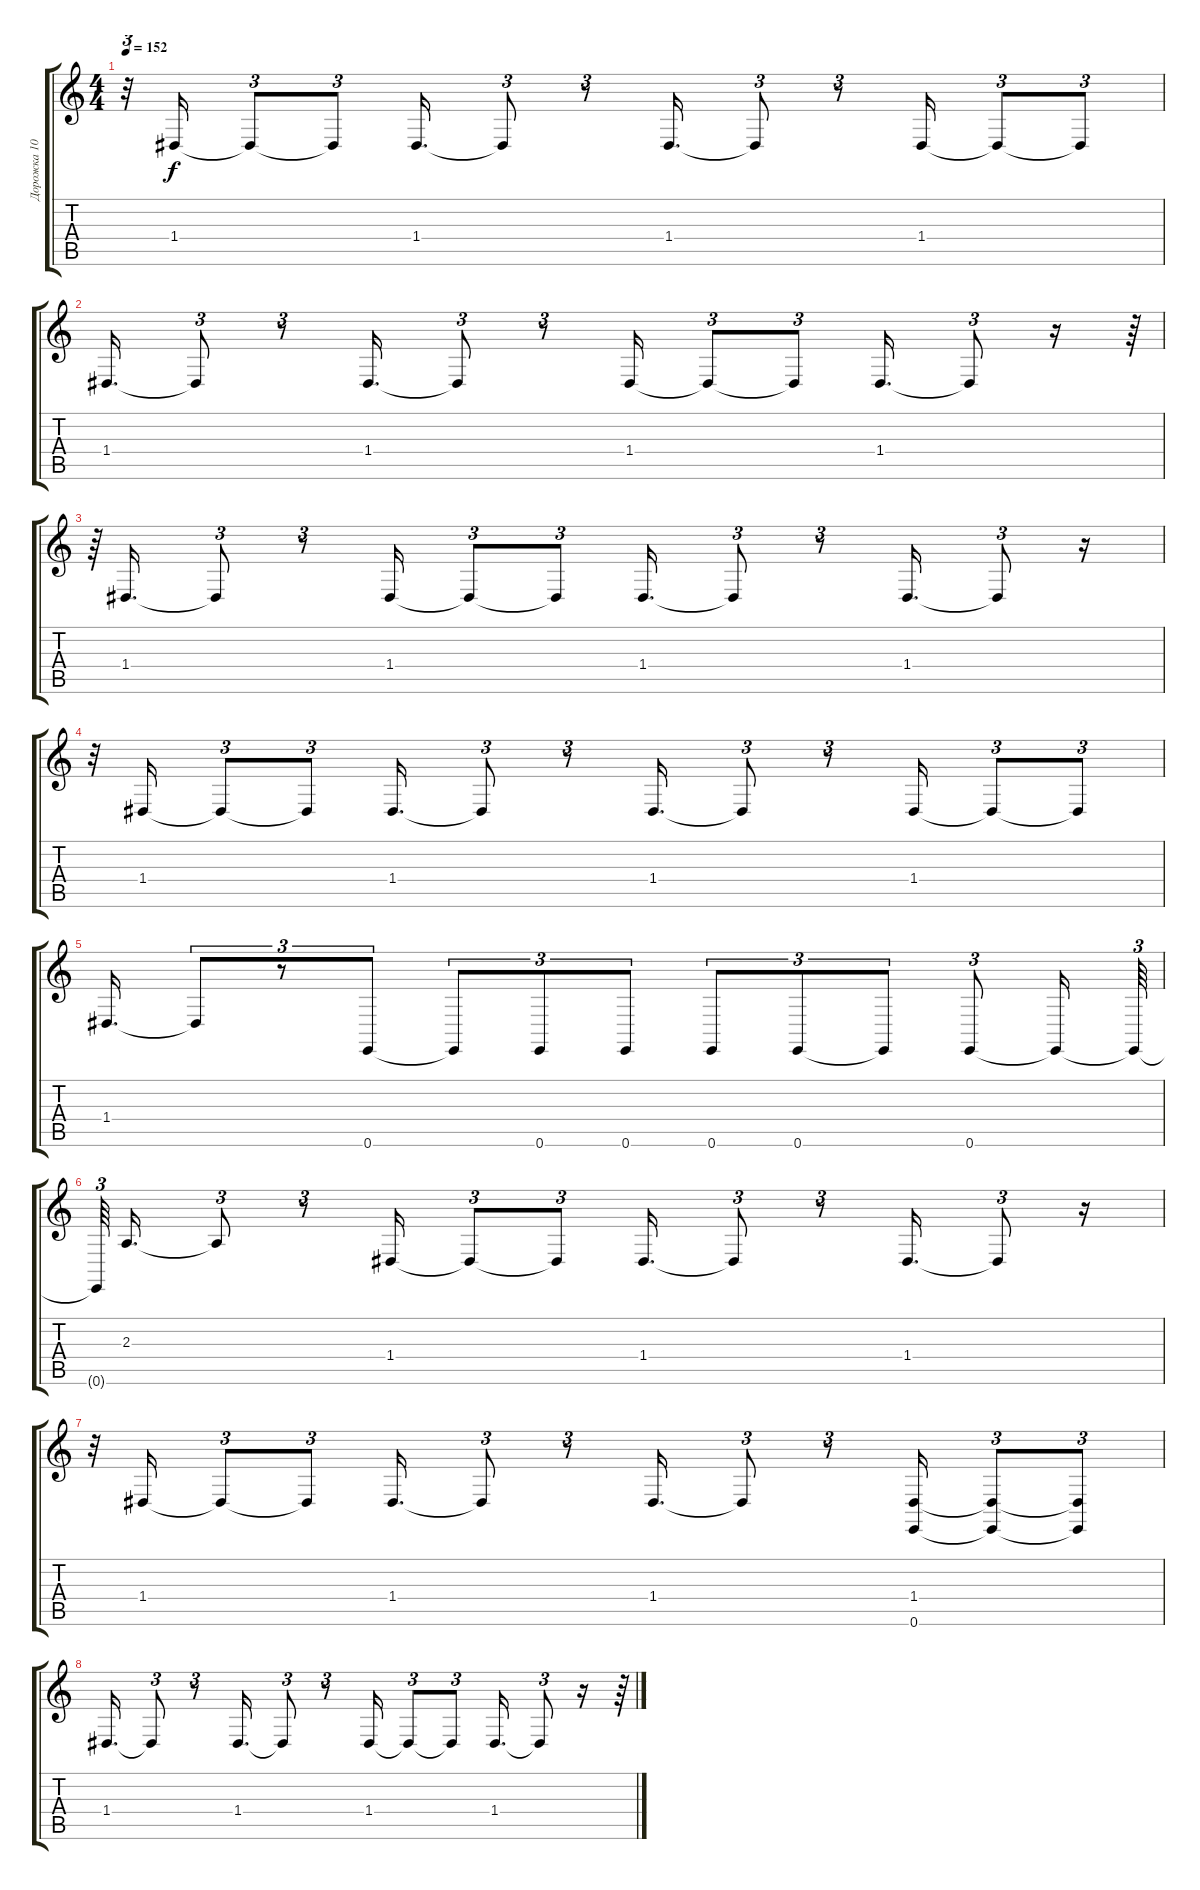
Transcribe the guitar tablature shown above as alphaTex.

\track ("Дорожка 10" "Дорожка 10") {instrument brightacousticpiano}
\staff {score tabs}
\tuning (E4 B3 G3 D3 A2 E2) {hide}
\ts (4 4)
\tempo 152
\clef g2
\ks c
r.32{tu (3 2) dy f} 1.4.16 1.4{t}.8{tu (3 2)} 1.4{t}.8{tu (3 2)} 1.4.16{d} 1.4{t}.8{tu (3 2)} r.8{tu (3 2)} 1.4.16{d} 1.4{t}.8{tu (3 2)} r.8{tu (3 2)} 1.4.16 1.4{t}.8{tu (3 2)} 1.4{t}.8{tu (3 2)} |
1.4.16{d} 1.4{t}.8{tu (3 2)} r.8{tu (3 2)} 1.4.16{d} 1.4{t}.8{tu (3 2)} r.8{tu (3 2)} 1.4.16 1.4{t}.8{tu (3 2)} 1.4{t}.8{tu (3 2)} 1.4.16{d} 1.4{t}.8{tu (3 2)} r.16 r.64{tu (3 2)} |
r.64{tu (3 2)} 1.4.16{d} 1.4{t}.8{tu (3 2)} r.8{tu (3 2)} 1.4.16 1.4{t}.8{tu (3 2)} 1.4{t}.8{tu (3 2)} 1.4.16{d} 1.4{t}.8{tu (3 2)} r.8{tu (3 2)} 1.4.16{d} 1.4{t}.8{tu (3 2)} r.16 |
r.32{tu (3 2)} 1.4.16 1.4{t}.8{tu (3 2)} 1.4{t}.8{tu (3 2)} 1.4.16{d} 1.4{t}.8{tu (3 2)} r.8{tu (3 2)} 1.4.16{d} 1.4{t}.8{tu (3 2)} r.8{tu (3 2)} 1.4.16 1.4{t}.8{tu (3 2)} 1.4{t}.8{tu (3 2)} |
1.4.16{d} 1.4{t}.8{tu (3 2)} r.8{tu (3 2)} 0.6.8{tu (3 2)} 0.6{t}.8{tu (3 2)} 0.6.8{tu (3 2)} 0.6.8{tu (3 2)} 0.6.8{tu (3 2)} 0.6.8{tu (3 2)} 0.6{t}.8{tu (3 2)} 0.6.8{tu (3 2)} 0.6{t}.16 0.6{t}.64{tu (3 2)} |
0.6{t}.64{tu (3 2) beam splitsecondary} 2.3.16{d} 2.3{t}.8{tu (3 2)} r.8{tu (3 2)} 1.4.16 1.4{t}.8{tu (3 2)} 1.4{t}.8{tu (3 2)} 1.4.16{d} 1.4{t}.8{tu (3 2)} r.8{tu (3 2)} 1.4.16{d} 1.4{t}.8{tu (3 2)} r.16 |
r.32{tu (3 2)} 1.4.16 1.4{t}.8{tu (3 2)} 1.4{t}.8{tu (3 2)} 1.4.16{d} 1.4{t}.8{tu (3 2)} r.8{tu (3 2)} 1.4.16{d} 1.4{t}.8{tu (3 2)} r.8{tu (3 2)} (1.4 0.6).16 (1.4{t} 0.6{t}).8{tu (3 2)} (1.4{t} 0.6{t}).8{tu (3 2)} |
1.4.16{d} 1.4{t}.8{tu (3 2)} r.8{tu (3 2)} 1.4.16{d} 1.4{t}.8{tu (3 2)} r.8{tu (3 2)} 1.4.16 1.4{t}.8{tu (3 2)} 1.4{t}.8{tu (3 2)} 1.4.16{d} 1.4{t}.8{tu (3 2)} r.16 r.64{tu (3 2)}
